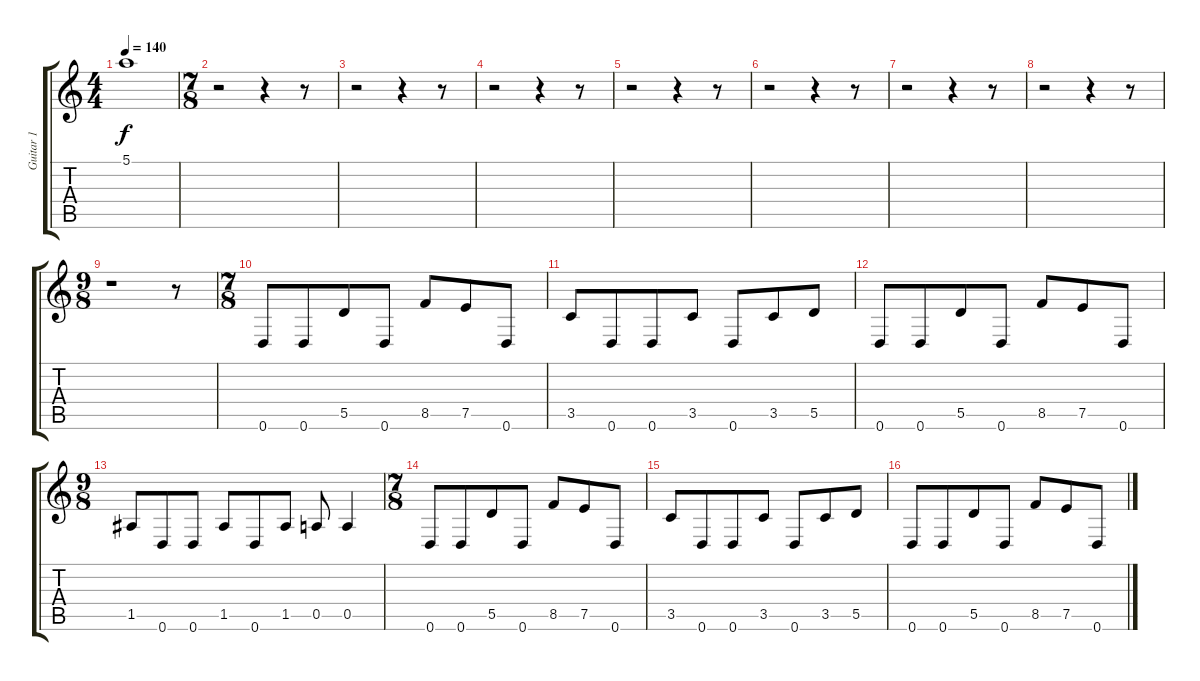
\track ("Guitar 1" "Guitar 1") {instrument electricguitarclean}
\staff {score tabs}
\tuning (E4 B3 G3 D3 A2 D2) {hide}
\ts (4 4)
\tempo 140
\clef g2
\ks c
5.1{t}.1{dy f} |
\ts (7 8)
r.2 r.4 r.8 |
r.2 r.4 r.8 |
r.2 r.4 r.8 |
r.2 r.4 r.8 |
r.2 r.4 r.8 |
r.2 r.4 r.8 |
r.2 r.4 r.8 |
\ts (9 8)
r.1 r.8 |
\ts (7 8)
0.6.8{instrument distortionguitar} 0.6.8 5.5.8 0.6.8 8.5.8 7.5.8 0.6.8 |
3.5.8 0.6.8 0.6.8 3.5.8 0.6.8 3.5.8 5.5.8 |
0.6.8 0.6.8 5.5.8 0.6.8 8.5.8 7.5.8 0.6.8 |
\ts (9 8)
1.5.8 0.6.8 0.6.8 1.5.8 0.6.8 1.5.8 0.5.8 0.5.4 |
\ts (7 8)
0.6.8 0.6.8 5.5.8 0.6.8 8.5.8 7.5.8 0.6.8 |
3.5.8 0.6.8 0.6.8 3.5.8 0.6.8 3.5.8 5.5.8 |
0.6.8 0.6.8 5.5.8 0.6.8 8.5.8 7.5.8 0.6.8
